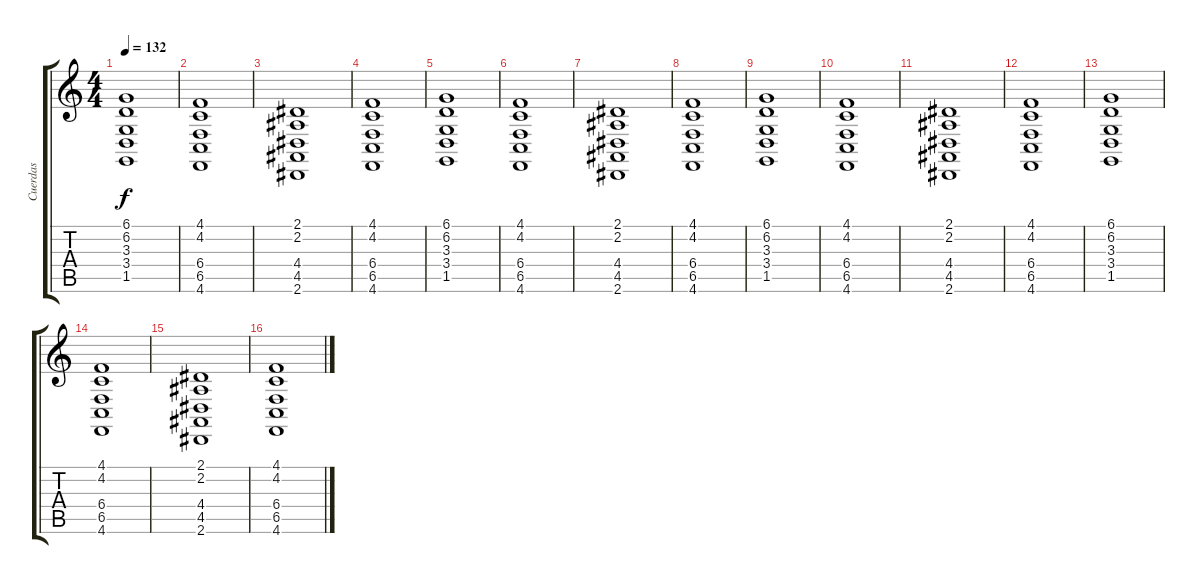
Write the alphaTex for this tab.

\track ("Cuerdas" "Cuerdas") {instrument stringensemble1}
\staff {score tabs}
\tuning (Db4 Ab3 E3 B2 Gb2 Db2) {hide}
\ts (4 4)
\tempo 132
\clef g2
\ks c
(6.1 6.2 3.3 3.4 1.5).1{dy f} |
(4.1 4.2 6.4 6.5 4.6).1 |
(2.1 2.2 4.4 4.5 2.6).1 |
(4.1 4.2 6.4 6.5 4.6).1 |
(6.1 6.2 3.3 3.4 1.5).1 |
(4.1 4.2 6.4 6.5 4.6).1 |
(2.1 2.2 4.4 4.5 2.6).1 |
(4.1 4.2 6.4 6.5 4.6).1 |
(6.1 6.2 3.3 3.4 1.5).1 |
(4.1 4.2 6.4 6.5 4.6).1 |
(2.1 2.2 4.4 4.5 2.6).1 |
(4.1 4.2 6.4 6.5 4.6).1 |
(6.1 6.2 3.3 3.4 1.5).1 |
(4.1 4.2 6.4 6.5 4.6).1 |
(2.1 2.2 4.4 4.5 2.6).1 |
(4.1 4.2 6.4 6.5 4.6).1
